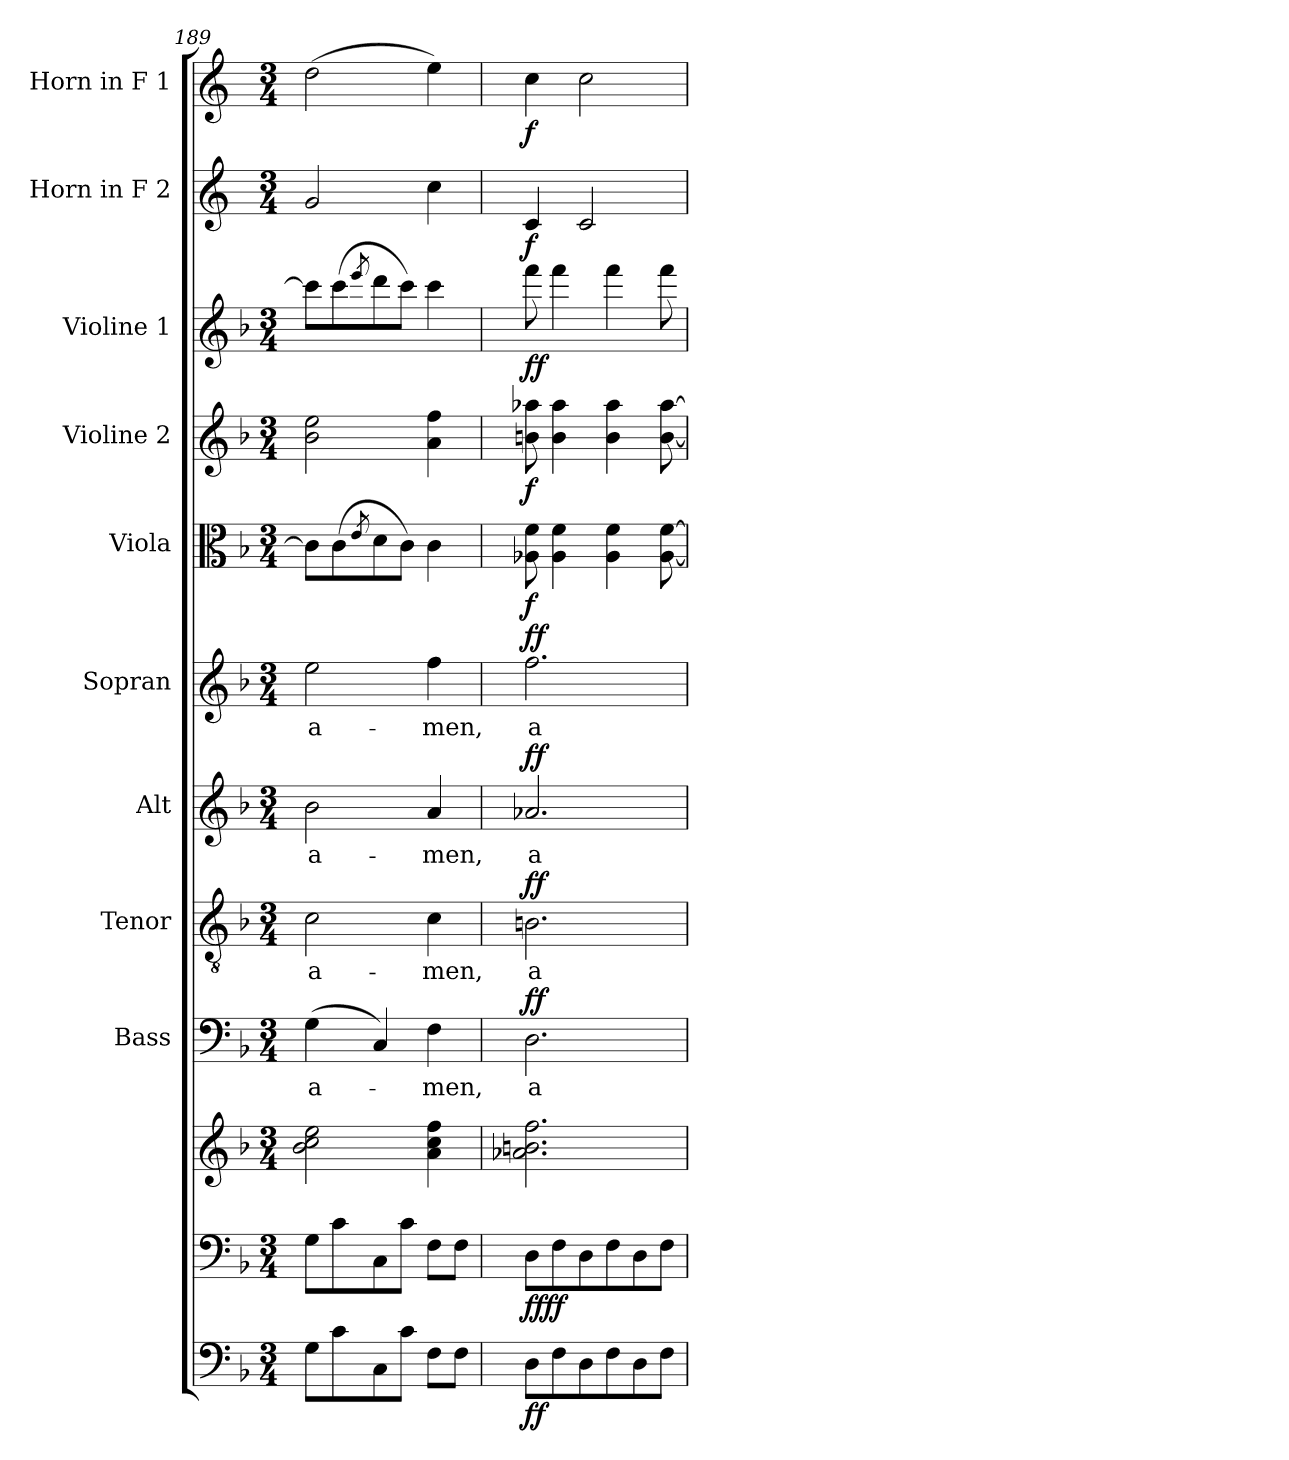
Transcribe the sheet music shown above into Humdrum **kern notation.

**kern	**dynam	**kern	**kern	**dynam	**kern	**text	**dynam	**kern	**text	**dynam	**kern	**text	**dynam	**kern	**text	**dynam	**kern	**dynam	**kern	**dynam	**kern	**dynam	**kern	**dynam	**kern	**dynam
*part11	*part11	*part10	*part10	*part10	*part9	*part9	*part9	*part8	*part8	*part8	*part7	*part7	*part7	*part6	*part6	*part6	*part5	*part5	*part4	*part4	*part3	*part3	*part2	*part2	*part1	*part1
*staff12	*staff12	*staff11	*staff10	*staff10/11	*staff9	*staff9	*staff9	*staff8	*staff8	*staff8	*staff7	*staff7	*staff7	*staff6	*staff6	*staff6	*staff5	*staff5	*staff4	*staff4	*staff3	*staff3	*staff2	*staff2	*staff1	*staff1
*	*	*	*	*	*I"Bass	*	*	*I"Tenor	*	*	*I"Alt	*	*	*I"Sopran	*	*	*I"Viola	*	*I"Violine 2	*	*I"Violine 1	*	*I"Horn in F 2	*	*I"Horn in F 1	*
*	*	*	*	*	*I'B.	*	*	*I'T.	*	*	*I'A.	*	*	*I'S.	*	*	*I'Vla.	*	*I'Vl. 2	*	*I'Vl. 1	*	*	*	*	*
*clefF4	*	*clefF4	*clefG2	*	*clefF4	*	*	*clefGv2	*	*	*clefG2	*	*	*clefG2	*	*	*clefC3	*	*clefG2	*	*clefG2	*	*clefG2	*	*clefG2	*
*ITrd7c12	*	*	*	*	*	*	*	*	*	*	*	*	*	*	*	*	*	*	*	*	*	*	*ITrd4c7	*	*ITrd4c7	*
*k[b-]	*	*k[b-]	*k[b-]	*	*k[b-]	*	*	*k[b-]	*	*	*k[b-]	*	*	*k[b-]	*	*	*k[b-]	*	*k[b-]	*	*k[b-]	*	*k[b-]	*	*k[b-]	*
*F:	*	*F:	*F:	*	*F:	*	*	*F:	*	*	*F:	*	*	*F:	*	*	*F:	*	*F:	*	*F:	*	*F:	*	*F:	*
*M3/4	*	*M3/4	*M3/4	*	*M3/4	*	*	*M3/4	*	*	*M3/4	*	*	*M3/4	*	*	*M3/4	*	*M3/4	*	*M3/4	*	*M3/4	*	*M3/4	*
=189	=189	=189	=189	=189	=189	=189	=189	=189	=189	=189	=189	=189	=189	=189	=189	=189	=189	=189	=189	=189	=189	=189	=189	=189	=189	=189
!	!	!	!	!	!	!LO:LY:b	!	!	!LO:LY:b	!	!	!LO:LY:b	!	!	!LO:LY:b	!	!	!	!	!	!	!	!	!	!	!
8GG\L	.	8G\L	2b-\ 2cc\ 2ee\	.	(>4G\	a-	.	2c\	a-	.	2b-\	a-	.	2ee\	a-	.	8c\L]	.	2b-\ 2ee\	.	8ccc\L]	.	2c/	.	(>2g\	.
8C\	.	8c\	.	.	.	.	.	.	.	.	.	.	.	.	.	.	(>8c\	.	.	.	(>8ccc\	.	.	.	.	.
.	.	.	.	.	.	.	.	.	.	.	.	.	.	.	.	.	8qe/	.	.	.	8qeee/	.	.	.	.	.
8CC\	.	8C\	.	.	4C/)	.	.	.	.	.	.	.	.	.	.	.	8d\	.	.	.	8ddd\	.	.	.	.	.
8C\J	.	8c\J	.	.	.	.	.	.	.	.	.	.	.	.	.	.	8c\J)	.	.	.	8ccc\J)	.	.	.	.	.
!	!	!	!	!	!	!LO:LY:b	!	!	!LO:LY:b	!	!	!LO:LY:b	!	!	!LO:LY:b	!	!	!	!	!	!	!	!	!	!	!
8FF\L	.	8F\L	4a\ 4cc\ 4ff\	.	4F\	-men,	.	4c\	-men,	.	4a/	-men,	.	4ff\	-men,	.	4c\	.	4a\ 4ff\	.	4ccc\	.	4f\	.	4a\)	.
8FF\J	.	8F\J	.	.	.	.	.	.	.	.	.	.	.	.	.	.	.	.	.	.	.	.	.	.	.	.
=190	=190	=190	=190	=190	=190	=190	=190	=190	=190	=190	=190	=190	=190	=190	=190	=190	=190	=190	=190	=190	=190	=190	=190	=190	=190	=190
!	!LO:DY:b	!	!	!LO:DY:b=2	!	!LO:LY:b	!	!	!LO:LY:b	!	!	!LO:LY:b	!	!	!LO:LY:b	!	!	!	!	!	!	!	!	!	!	!
!	!	!	!	!LO:DY:n=1:b	!	!	!LO:DY:a	!	!	!LO:DY:a	!	!	!LO:DY:a	!	!	!LO:DY:a	!	!LO:DY:b	!	!LO:DY:b	!	!LO:DY:b	!	!LO:DY:b	!	!LO:DY:b
8DD\L	ff	8D\L	2.a-X\ 2.bn\ 2.ff\	ff ff	2.D\	a-	ff	2.Bn\	a-	ff	2.a-X/	a-	ff	2.ff\	a-	ff	8A-X\ 8f\	f	8bn\ 8aa-X\	f	8fff\	ff	4F/	f	4f\	f
8FF\	.	8F\	.	.	.	.	.	.	.	.	.	.	.	.	.	.	4A-\ 4f\	.	4b\ 4aa-\	.	4fff\	.	.	.	.	.
8DD\	.	8D\	.	.	.	.	.	.	.	.	.	.	.	.	.	.	.	.	.	.	.	.	2F/	.	2f\	.
8FF\	.	8F\	.	.	.	.	.	.	.	.	.	.	.	.	.	.	4A-\ 4f\	.	4b\ 4aa-\	.	4fff\	.	.	.	.	.
8DD\	.	8D\	.	.	.	.	.	.	.	.	.	.	.	.	.	.	.	.	.	.	.	.	.	.	.	.
8FF\J	.	8F\J	.	.	.	.	.	.	.	.	.	.	.	.	.	.	[8A-\ [8f\	.	[8b\ [8aa-\	.	8fff\	.	.	.	.	.
=	=	=	=	=	=	=	=	=	=	=	=	=	=	=	=	=	=	=	=	=	=	=	=	=	=	=
*-	*-	*-	*-	*-	*-	*-	*-	*-	*-	*-	*-	*-	*-	*-	*-	*-	*-	*-	*-	*-	*-	*-	*-	*-	*-	*-
